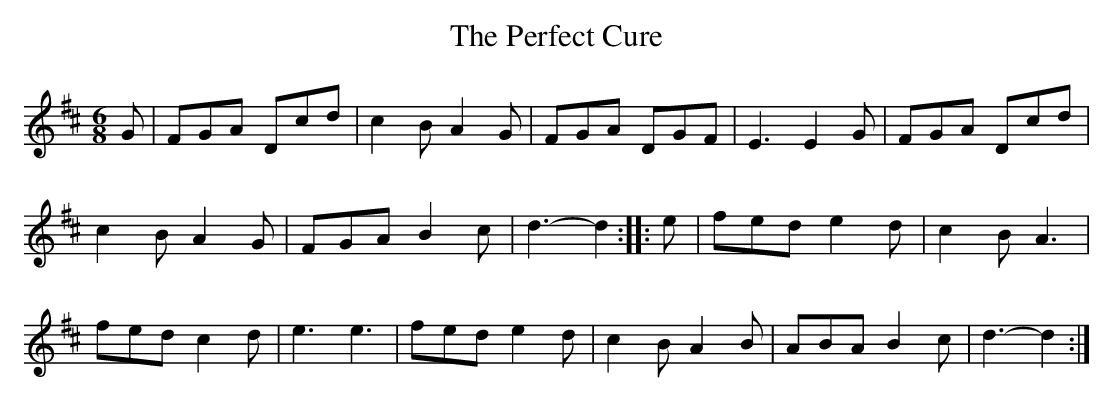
X:1
T:The Perfect Cure
M:6/8
L:1/8
K:D
G|FGA Dcd|c2BA2G|FGA DGF|E3E2G|FGA Dcd|
c2BA2G|FGAB2c|d3-d2:||:e|fede2d|c2BA3|
fedc2d|e3e3|fede2d|c2BA2B|ABAB2c|d3-d2:|
